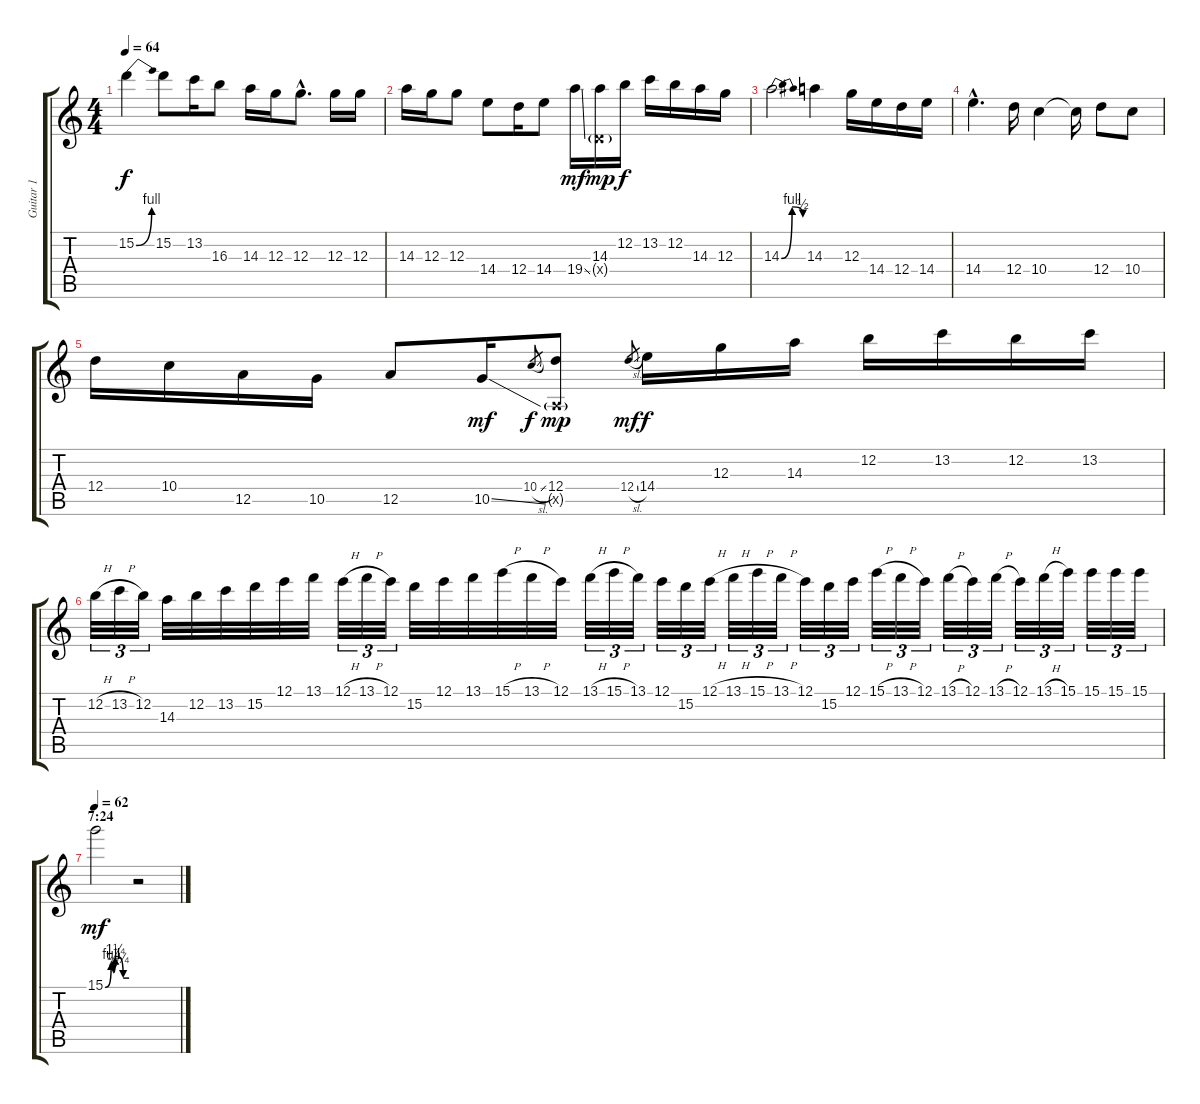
\track ("Guitar 1" "Guitar 1") {instrument distortionguitar}
\staff {score tabs}
\tuning (E4 B3 G3 D3 A2 E2) {hide}
\ts (4 4)
\tempo 64
\clef g2
\ks c
15.2{be (bend 0 0 60 4)}.4{dy f} 15.2.8 13.2.16 16.3.8 14.3.16 12.3.16 12.3{hac}.8{d} 12.3.16 12.3.16 |
14.3.16 12.3.16 12.3.8 14.4.8 12.4.16 14.4.8 19.4{ss}.16{dy mf} (14.3 0.4{g x}).16{dy mp} 12.2.16{dy f} 13.2.16 12.2.16 14.3.16 12.3.16 |
14.3{be (bendrelease 0 0 30 4 45 4 60 2)}.2 14.3.4 12.3.16 14.4.16 12.4.16 14.4.16 |
14.4{hac}.4{d} 12.4.16 10.4.4 10.4{t}.16 12.4.8 10.4.8 |
12.4.16 10.4.16 12.5.16 10.5.16 12.5.8 10.5{ss}.16{dy mf} 10.4{sl}.8{gr dy f} (12.4 0.5{g x}).8{dy mp} 12.4{sl}.8{gr dy mf} 14.4.16{dy f} 12.3.16 14.3.16 12.2.16 13.2.16 12.2.16 13.2.16 |
12.2{h}.32{tu (3 2)} 13.2{h}.32{tu (3 2)} 12.2.32{tu (3 2)} 14.3.32 12.2.32 13.2.32 15.2.32 12.1.32 13.1.32 12.1{h}.32{tu (3 2)} 13.1{h}.32{tu (3 2)} 12.1.32{tu (3 2)} 15.2.32 12.1.32 13.1.32 15.1{h}.32 13.1{h}.32 12.1.32 13.1{h}.32{tu (3 2)} 15.1{h}.32{tu (3 2)} 13.1.32{tu (3 2)} 12.1.32{tu (3 2)} 15.2.32{tu (3 2)} 12.1{h}.32{tu (3 2)} 13.1{h}.32{tu (3 2)} 15.1{h}.32{tu (3 2)} 13.1{h}.32{tu (3 2)} 12.1.32{tu (3 2)} 15.2.32{tu (3 2)} 12.1.32{tu (3 2)} 15.1{h}.32{tu (3 2)} 13.1{h}.32{tu (3 2)} 12.1.32{tu (3 2)} 13.1{h}.32{tu (3 2)} 12.1.32{tu (3 2)} 13.1{h}.32{tu (3 2)} 12.1.32{tu (3 2)} 13.1{h}.32{tu (3 2)} 15.1.32{tu (3 2)} 15.1.32{tu (3 2)} 15.1.32{tu (3 2)} 15.1.32{tu (3 2)} |
\section ("" "7:24")
\tempo 62
15.1{be (custom 0 0 15 4 20 2 25 5 30 5 45 1 60 1)}.2{dy mf} r.2
